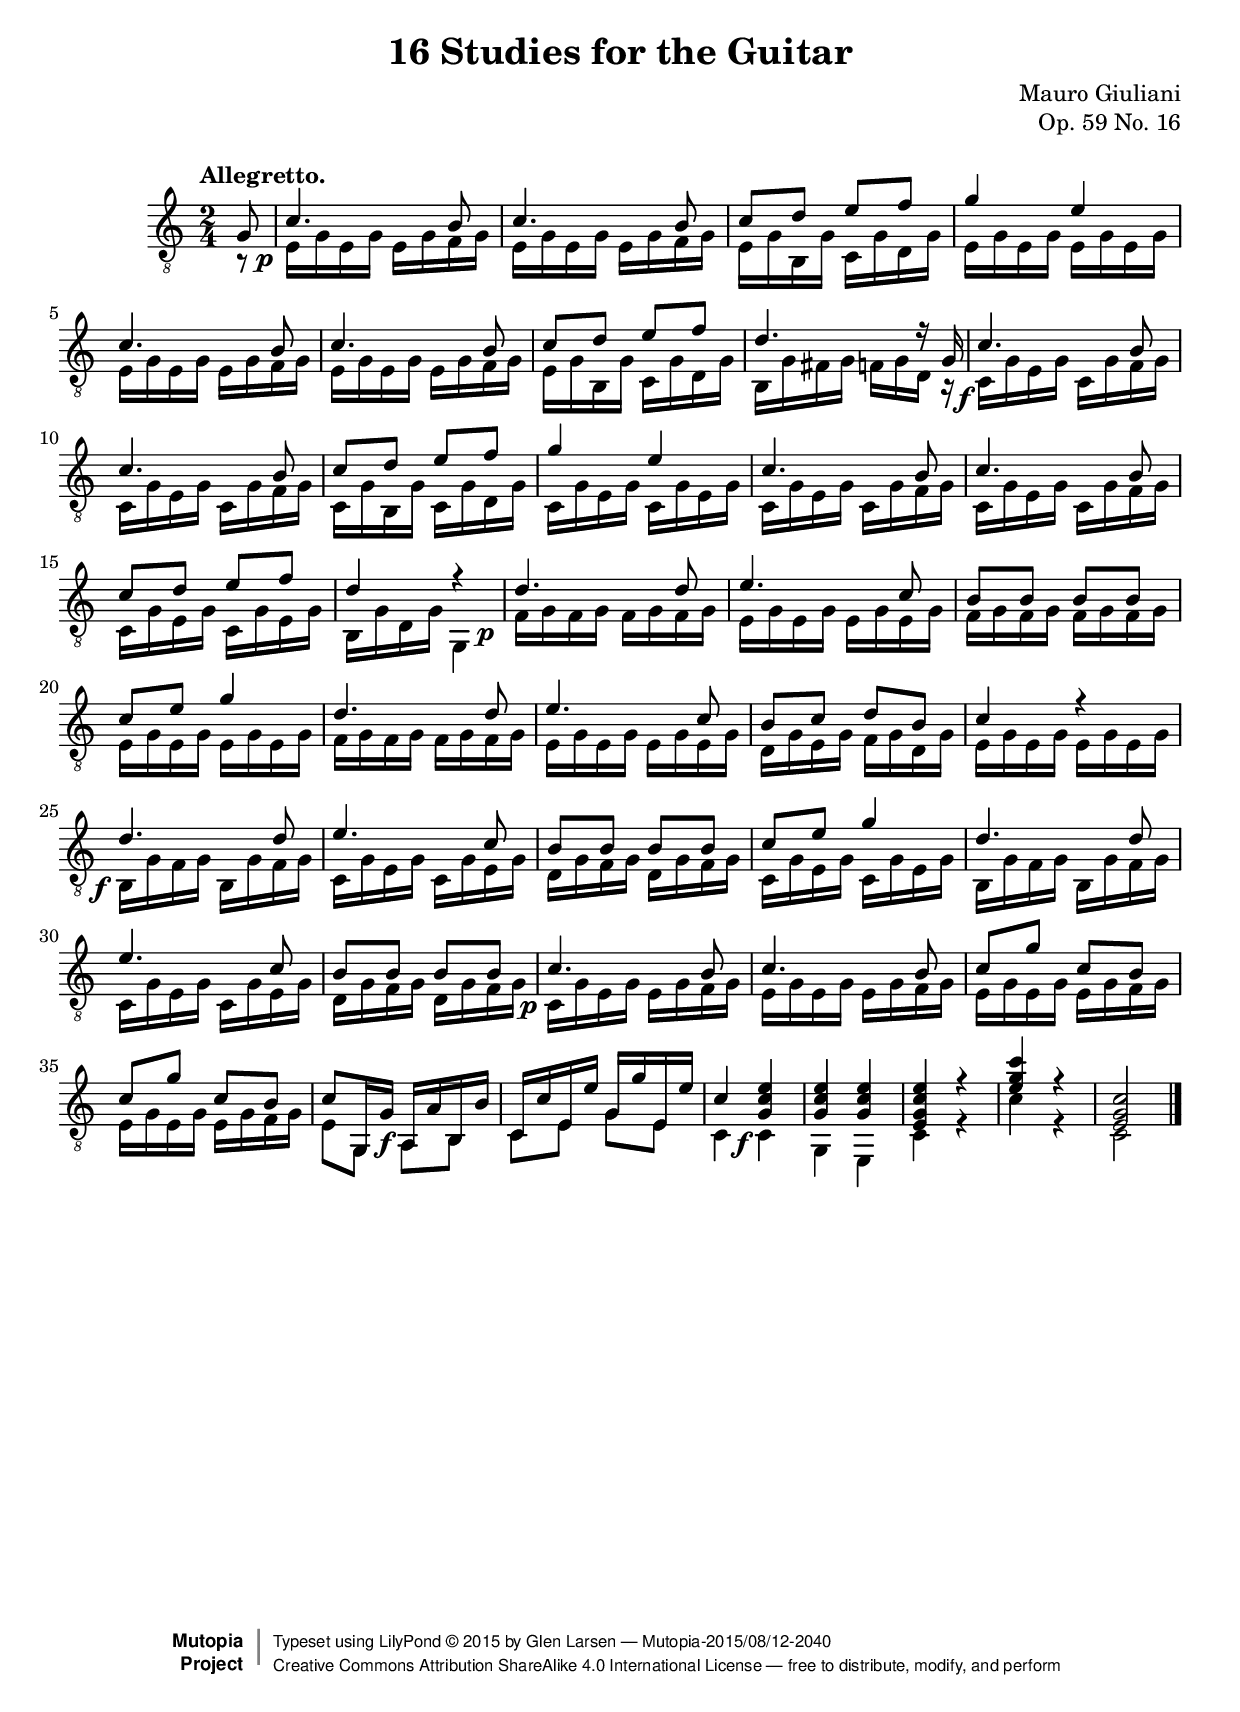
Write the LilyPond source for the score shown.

\version "2.18.2"

\header {
  title = "16 Studies for the Guitar"
  composer = "Mauro Giuliani"
  opus = "Op. 59 No. 16"
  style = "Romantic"
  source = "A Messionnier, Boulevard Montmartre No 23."
  % Statens musikbibliotek - The Music Library of Sweden
  % Boije 142, http://urn.kb.se/resolve?urn=urn:nbn:se:statensmusikverk-4171
  date = "1822"
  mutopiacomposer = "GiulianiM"
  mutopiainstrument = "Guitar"
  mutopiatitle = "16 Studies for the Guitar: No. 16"
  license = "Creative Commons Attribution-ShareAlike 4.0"
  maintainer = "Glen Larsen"
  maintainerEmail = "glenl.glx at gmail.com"

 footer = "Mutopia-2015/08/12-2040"
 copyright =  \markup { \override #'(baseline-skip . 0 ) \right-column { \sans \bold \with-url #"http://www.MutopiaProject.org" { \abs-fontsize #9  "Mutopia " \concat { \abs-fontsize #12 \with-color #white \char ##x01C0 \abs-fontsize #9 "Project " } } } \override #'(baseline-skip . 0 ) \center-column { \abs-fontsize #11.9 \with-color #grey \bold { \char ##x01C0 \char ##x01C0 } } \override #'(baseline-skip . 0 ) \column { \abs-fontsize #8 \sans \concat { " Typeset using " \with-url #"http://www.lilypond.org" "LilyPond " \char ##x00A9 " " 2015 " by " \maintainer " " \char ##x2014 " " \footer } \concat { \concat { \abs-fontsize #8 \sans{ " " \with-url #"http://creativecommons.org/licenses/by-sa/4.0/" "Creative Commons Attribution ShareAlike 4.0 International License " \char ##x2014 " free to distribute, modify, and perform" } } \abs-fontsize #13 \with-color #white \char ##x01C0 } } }
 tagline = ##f
}

\paper {
  % add space between composer/opus markup and first staff
  markup-system-spacing #'padding = #3
  % add a little space between composer and opus
  markup-markup-spacing #'padding = #1.2
  top-margin = #8
  bottom-margin = #10
}

mbreak = { }
global = {
  \time 2/4 \key c \major
}

upperVoice = \relative c' {
  \voiceOne
  \partial 8 { g8-\tweak X-offset #2 \p }
  c4. b8 |
  c4. b8 |
  c8 d e f |
  g4 e |
  c4. b8 |
  \mbreak
  c4. b8 |
  c8 d e f |
  d4. r16 g,-\tweak X-offset #1.5 \f |
  c4. b8 |
  c4. b8 |
  c8 d e f |
  \mbreak
  g4 e |
  c4. b8 |
  c4. b8 |
  c8 d e f |
  d4 r-\tweak X-offset #2.5 \p |
  d4. d8 |
  \mbreak
  e4. c8 |
  b8 b b b |
  c8 e g4 |
  d4. d8 |
  e4. c8 |
  b8 c d b |
  \mbreak
  c4 r |
  d4.-\tweak X-offset #-2.5 \f d8 |
  e4. c8 |
  b8 b b b |
  c8 e g4 |
  d4. d8 |
  \mbreak
  e4. c8 |
  b8 b b b |
  c4.-\tweak X-offset #-2.5 \p b8 |
  c4. b8 |
  c8 g' c, b |
  c8 g' c, b |
  \mbreak
  c8 g,16 g'-\tweak X-offset #-0.2 \f a, a' b, b' |
  c,16 c' e, e' g, g' e, e' |
  c4-\tweak X-offset #2 \f <e c g> |
  q4 q |
  <e c g e>4 r <c' g e>4 r |
  <c, g e>2
  
  \bar "|."
}

lowerVoice = \relative c {
  \voiceTwo
  \partial 8 { r8 }
  e16 g e g e g f g |
  e16 g e g e g f g |
  e16 g b, g' c, g' d g |
  e16 g e g e g e g |
  e16 g e g e g f g |
  
  e16 g e g e g f g |
  e16 g b, g' c, g' d g |
  b,16 g' fis g f g d r |
  c16 g' e g c, g' f g |
  c,16 g' e g c, g' f g |
  c,16 g' b, g' c, g' d g |

  c,16 g' e g c, g' e g |
  c,16 g' e g c, g' f g |
  c,16 g' e g c, g' f g |
  c,16 g' e g c, g' e g |
  b,16 g' d g g,4 |
  f'16 g f g f g f g |

  e16 g e g e g e g |
  f16 g f g f g f g |
  e16 g e g e g e g |
  f16 g f g f g f g |
  e16 g e g e g e g |
  d16 g e g f g d g |

  e16 g e g e g e g |
  b,16 g' f g b, g' f g |
  c,16 g' e g c, g' e g |
  d16 g f g d g f g |
  c,16 g' e g c, g' e g |
  b,16 g' f g b, g' f g |

  c,16 g' e g c, g' e g |
  d16 g f g d g f g |
  c,16 g' e g e g f g |
  e16 g e g e g f g |
  e16 g e g e g f g |
  e16 g e g e g f g |

  e8 g, a b |
  c8 e g e |
  c4 c |
  g4 e |
  c'4 r |
  c'4\4 r |
  c,2
}


\score {
  <<
    \new Staff = "Guitar" \with {
      midiInstrument = #"acoustic guitar (nylon)"
      \override StringNumber #'stencil = ##f
    } <<
      \global
      \clef "treble_8"
      \tempo "Allegretto."

      \context Voice = "upperVoice" \upperVoice
      \context Voice = "lowerVoice" \lowerVoice
    >>
%{
    % tabs are not completely developed
    \new TabStaff = "Guitar tabs" \with {
      restrainOpenStrings = ##t
    } <<
      \clef "moderntab"
      \global
      \context TabVoice = "upperVoice" \upperVoice
      \context TabVoice = "lowerVoice" \lowerVoice
    >>
%}
  >>
  \layout {}
  \midi {
    \tempo 4 = 96
  }
}
